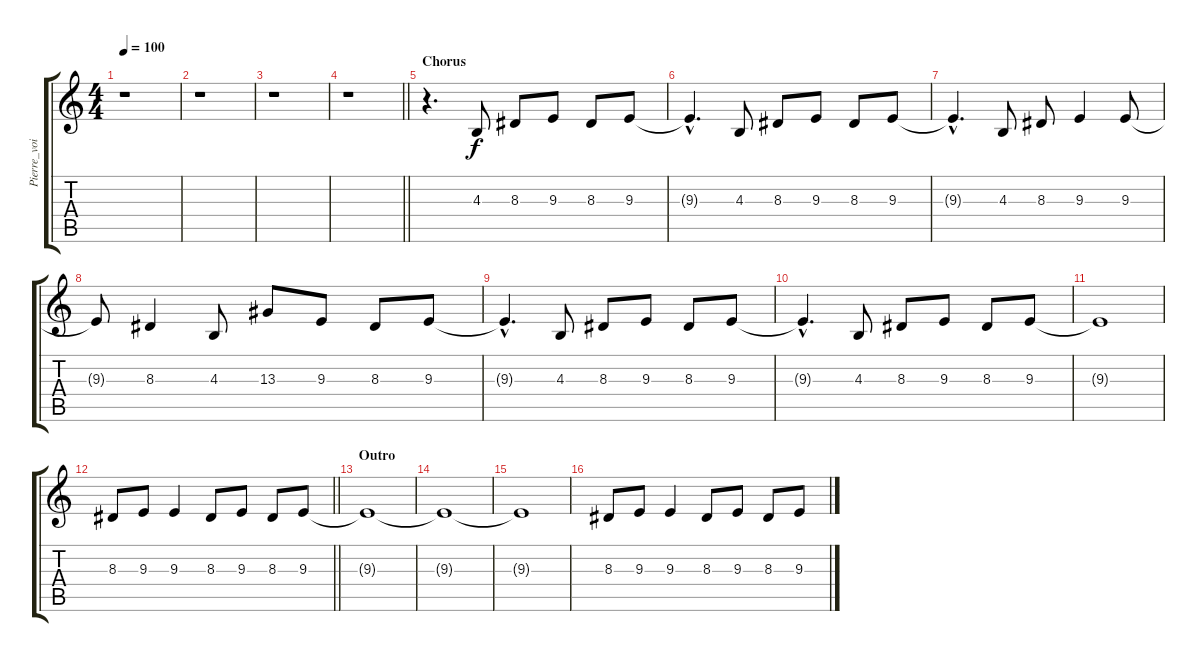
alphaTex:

\track ("Pierre_voice" "Pierre_voi") {instrument tenorsax}
\staff {score tabs}
\tuning (E4 B3 G3 D3 A2 E2) {hide}
\ts (4 4)
\tempo 100
\clef g2
\ks c
r.1{dy f} |
r.1 |
r.1 |
\barLineRight lightlight
r.1 |
\section ("" "Chorus")
r.4{d} 4.3.8 8.3.8 9.3.8 8.3.8 9.3.8 |
9.3{hac t}.4{d} 4.3.8 8.3.8 9.3.8 8.3.8 9.3.8 |
9.3{hac t}.4{d} 4.3.8 8.3.8 9.3.4 9.3.8 |
9.3{t}.8 8.3.4 4.3.8 13.3.8 9.3.8 8.3.8 9.3.8 |
9.3{hac t}.4{d} 4.3.8 8.3.8 9.3.8 8.3.8 9.3.8 |
9.3{hac t}.4{d} 4.3.8 8.3.8 9.3.8 8.3.8 9.3.8 |
9.3{t}.1 |
\barLineRight lightlight
8.3.8 9.3.8 9.3.4 8.3.8 9.3.8 8.3.8 9.3.8 |
\section ("" "Outro")
9.3{t}.1 |
9.3{t}.1 |
9.3{t}.1 |
8.3.8 9.3.8 9.3.4 8.3.8 9.3.8 8.3.8 9.3.8
